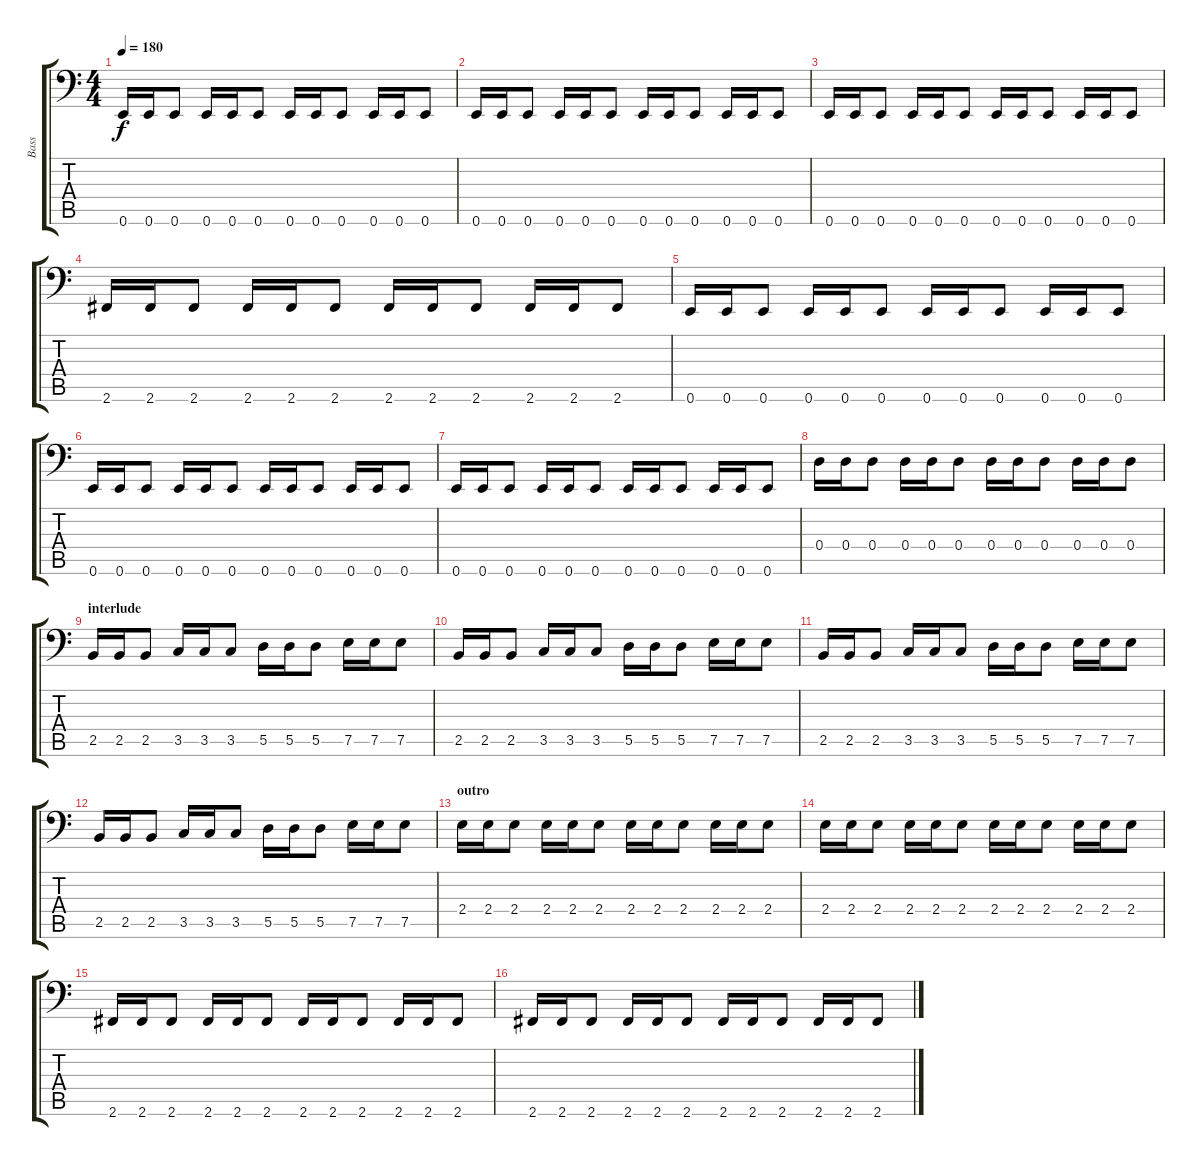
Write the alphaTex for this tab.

\track ("Bass" "Bass") {instrument electricbassfinger}
\staff {score tabs}
\tuning (E3 B2 G2 D2 A1 E1) {hide}
\ts (4 4)
\tempo 180
\clef f4
\ks c
0.6.16{dy f} 0.6.16 0.6.8 0.6.16 0.6.16 0.6.8 0.6.16 0.6.16 0.6.8 0.6.16 0.6.16 0.6.8 |
0.6.16 0.6.16 0.6.8 0.6.16 0.6.16 0.6.8 0.6.16 0.6.16 0.6.8 0.6.16 0.6.16 0.6.8 |
0.6.16 0.6.16 0.6.8 0.6.16 0.6.16 0.6.8 0.6.16 0.6.16 0.6.8 0.6.16 0.6.16 0.6.8 |
2.6.16 2.6.16 2.6.8 2.6.16 2.6.16 2.6.8 2.6.16 2.6.16 2.6.8 2.6.16 2.6.16 2.6.8 |
0.6.16 0.6.16 0.6.8 0.6.16 0.6.16 0.6.8 0.6.16 0.6.16 0.6.8 0.6.16 0.6.16 0.6.8 |
0.6.16 0.6.16 0.6.8 0.6.16 0.6.16 0.6.8 0.6.16 0.6.16 0.6.8 0.6.16 0.6.16 0.6.8 |
0.6.16 0.6.16 0.6.8 0.6.16 0.6.16 0.6.8 0.6.16 0.6.16 0.6.8 0.6.16 0.6.16 0.6.8 |
0.4.16 0.4.16 0.4.8 0.4.16 0.4.16 0.4.8 0.4.16 0.4.16 0.4.8 0.4.16 0.4.16 0.4.8 |
\section ("" "interlude")
2.5.16 2.5.16 2.5.8 3.5.16 3.5.16 3.5.8 5.5.16 5.5.16 5.5.8 7.5.16 7.5.16 7.5.8 |
2.5.16 2.5.16 2.5.8 3.5.16 3.5.16 3.5.8 5.5.16 5.5.16 5.5.8 7.5.16 7.5.16 7.5.8 |
2.5.16 2.5.16 2.5.8 3.5.16 3.5.16 3.5.8 5.5.16 5.5.16 5.5.8 7.5.16 7.5.16 7.5.8 |
2.5.16 2.5.16 2.5.8 3.5.16 3.5.16 3.5.8 5.5.16 5.5.16 5.5.8 7.5.16 7.5.16 7.5.8 |
\section ("" "outro")
2.4.16 2.4.16 2.4.8 2.4.16 2.4.16 2.4.8 2.4.16 2.4.16 2.4.8 2.4.16 2.4.16 2.4.8 |
2.4.16 2.4.16 2.4.8 2.4.16 2.4.16 2.4.8 2.4.16 2.4.16 2.4.8 2.4.16 2.4.16 2.4.8 |
2.6.16 2.6.16 2.6.8 2.6.16 2.6.16 2.6.8 2.6.16 2.6.16 2.6.8 2.6.16 2.6.16 2.6.8 |
2.6.16 2.6.16 2.6.8 2.6.16 2.6.16 2.6.8 2.6.16 2.6.16 2.6.8 2.6.16 2.6.16 2.6.8
